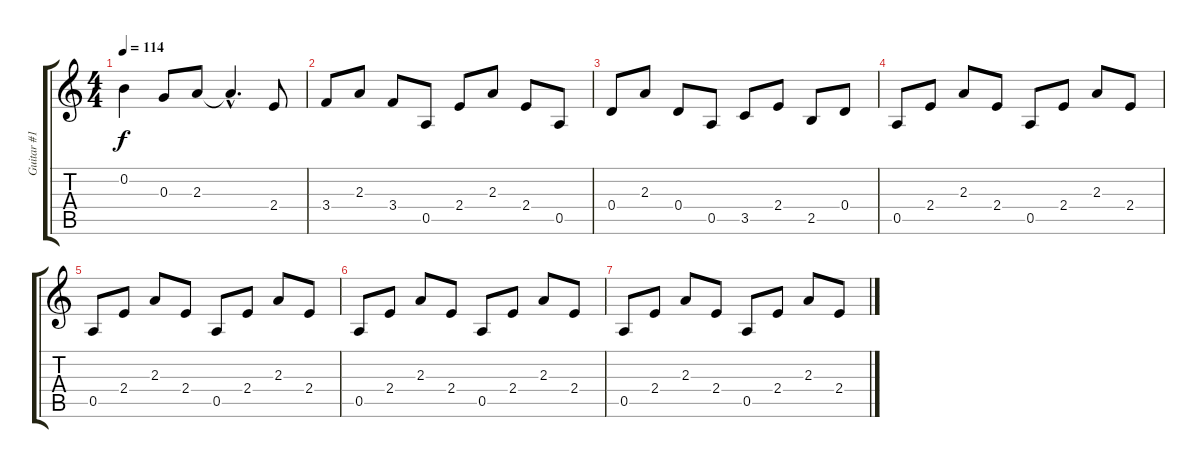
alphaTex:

\track ("Guitar #1 and #4" "Guitar #1 ") {instrument distortionguitar}
\staff {score tabs}
\tuning (E4 B3 G3 D3 A2 E2) {hide}
\ts (4 4)
\tempo 114
\clef g2
\ks c
0.2.4{dy f} 0.3.8 2.3.8 2.3{hac t}.4{d} 2.4.8 |
3.4.8 2.3.8 3.4.8 0.5.8 2.4.8 2.3.8 2.4.8 0.5.8 |
0.4.8 2.3.8 0.4.8 0.5.8 3.5.8 2.4.8 2.5.8 0.4.8 |
0.5.8 2.4.8 2.3.8 2.4.8 0.5.8 2.4.8 2.3.8 2.4.8 |
0.5.8 2.4.8 2.3.8 2.4.8 0.5.8 2.4.8 2.3.8 2.4.8 |
0.5.8{volume 0} 2.4.8 2.3.8 2.4.8 0.5.8 2.4.8 2.3.8 2.4.8 |
0.5.8 2.4.8 2.3.8 2.4.8 0.5.8 2.4.8 2.3.8 2.4.8
